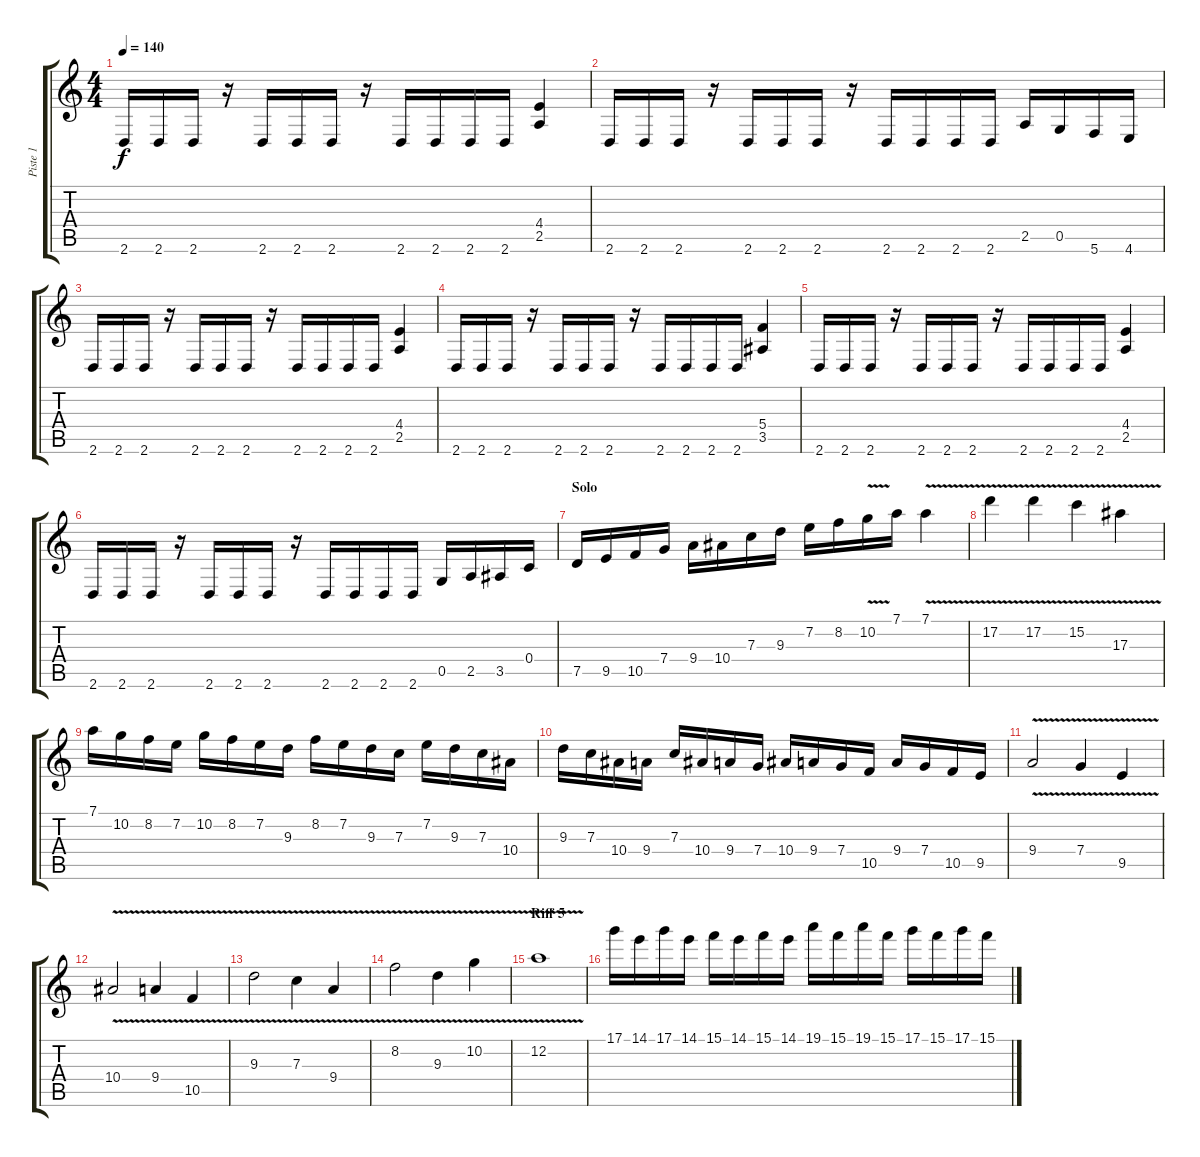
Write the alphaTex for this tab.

\track ("Piste 1" "Piste 1") {instrument distortionguitar}
\staff {score tabs}
\tuning (D4 A3 F3 C3 G2 C2) {hide}
\ts (4 4)
\tempo 140
\clef g2
\ks c
2.6.16{dy f} 2.6.16 2.6.16 r.16 2.6.16 2.6.16 2.6.16 r.16 2.6.16 2.6.16 2.6.16 2.6.16 (4.4 2.5).4 |
2.6.16 2.6.16 2.6.16 r.16 2.6.16 2.6.16 2.6.16 r.16 2.6.16 2.6.16 2.6.16 2.6.16 2.5.16 0.5.16 5.6.16 4.6.16 |
2.6.16 2.6.16 2.6.16 r.16 2.6.16 2.6.16 2.6.16 r.16 2.6.16 2.6.16 2.6.16 2.6.16 (4.4 2.5).4 |
2.6.16 2.6.16 2.6.16 r.16 2.6.16 2.6.16 2.6.16 r.16 2.6.16 2.6.16 2.6.16 2.6.16 (5.4 3.5).4 |
2.6.16 2.6.16 2.6.16 r.16 2.6.16 2.6.16 2.6.16 r.16 2.6.16 2.6.16 2.6.16 2.6.16 (4.4 2.5).4 |
2.6.16 2.6.16 2.6.16 r.16 2.6.16 2.6.16 2.6.16 r.16 2.6.16 2.6.16 2.6.16 2.6.16 0.5.16 2.5.16 3.5.16 0.4.16 |
\section ("" "Solo")
7.5.16 9.5.16 10.5.16 7.4.16 9.4.16 10.4.16 7.3.16 9.3.16 7.2.16 8.2.16 10.2{v}.16 7.1.16 7.1{v}.4 |
17.2{v}.4 17.2{v}.4 15.2{v}.4 17.3{v}.4 |
7.1.16 10.2.16 8.2.16 7.2.16 10.2.16 8.2.16 7.2.16 9.3.16 8.2.16 7.2.16 9.3.16 7.3.16 7.2.16 9.3.16 7.3.16 10.4.16 |
9.3.16 7.3.16 10.4.16 9.4.16 7.3.16 10.4.16 9.4.16 7.4.16 10.4.16 9.4.16 7.4.16 10.5.16 9.4.16 7.4.16 10.5.16 9.5.16 |
9.4{v}.2 7.4{v}.4 9.5{v}.4 |
10.4{v}.2 9.4{v}.4 10.5{v}.4 |
9.3{v}.2 7.3{v}.4 9.4{v}.4 |
8.2{v}.2 9.3{v}.4 10.2{v}.4 |
\section ("" "Riff 5")
12.2{v}.1 |
17.1.16 14.1.16 17.1.16 14.1.16 15.1.16 14.1.16 15.1.16 14.1.16 19.1.16 15.1.16 19.1.16 15.1.16 17.1.16 15.1.16 17.1.16 15.1.16
